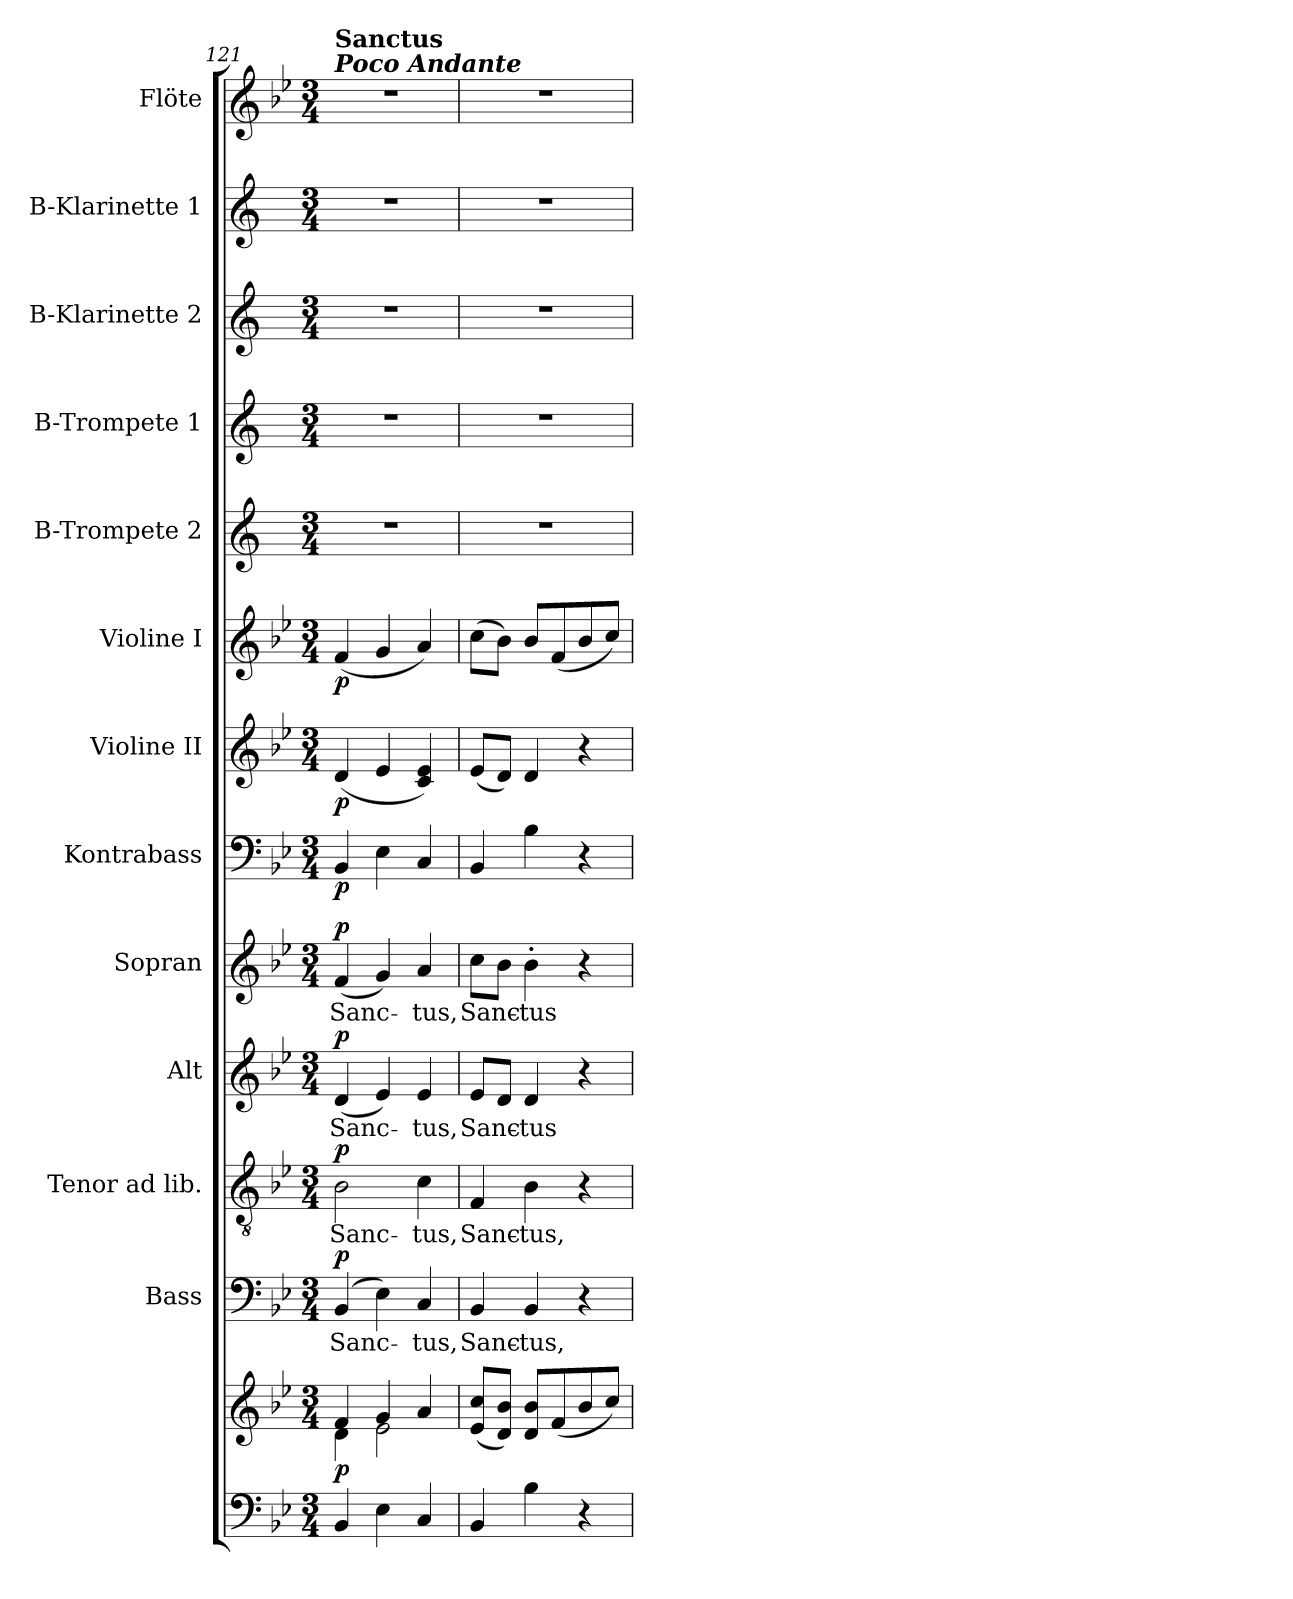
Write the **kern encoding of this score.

**kern	**kern	**dynam	**kern	**text	**dynam	**kern	**text	**dynam	**kern	**text	**dynam	**kern	**text	**dynam	**kern	**dynam	**kern	**dynam	**kern	**dynam	**kern	**kern	**kern	**kern	**kern
*part13	*part13	*part13	*part12	*part12	*part12	*part11	*part11	*part11	*part10	*part10	*part10	*part9	*part9	*part9	*part8	*part8	*part7	*part7	*part6	*part6	*part5	*part4	*part3	*part2	*part1
*staff14	*staff13	*staff13/14	*staff12	*staff12	*staff12	*staff11	*staff11	*staff11	*staff10	*staff10	*staff10	*staff9	*staff9	*staff9	*staff8	*staff8	*staff7	*staff7	*staff6	*staff6	*staff5	*staff4	*staff3	*staff2	*staff1
*	*	*	*I"Bass	*	*	*I"Tenor ad lib.	*	*	*I"Alt	*	*	*I"Sopran	*	*	*I"Kontrabass	*	*I"Violine II	*	*I"Violine I	*	*I"B-Trompete 2	*I"B-Trompete 1	*I"B-Klarinette 2	*I"B-Klarinette 1	*I"Flöte
*	*	*	*I'B.	*	*	*I'T.	*	*	*I'A.	*	*	*I'S.	*	*	*I'Kb.	*	*I'Vl. II	*	*I'Vl. I	*	*I'B Trp. 2	*I'B Trp. 1	*I'B Kl. 2	*I'B Kl. 1	*I'Fl.
!!LO:PB:g=z
*clefF4	*clefG2	*	*clefF4	*	*	*clefGv2	*	*	*clefG2	*	*	*clefG2	*	*	*clefF4	*	*clefG2	*	*clefG2	*	*clefG2	*clefG2	*clefG2	*clefG2	*clefG2
*	*	*	*	*	*	*	*	*	*	*	*	*	*	*	*ITrd7c12	*	*	*	*	*	*ITrd1c2	*ITrd1c2	*ITrd1c2	*ITrd1c2	*
*k[b-e-]	*k[b-e-]	*	*k[b-e-]	*	*	*k[b-e-]	*	*	*k[b-e-]	*	*	*k[b-e-]	*	*	*k[b-e-]	*	*k[b-e-]	*	*k[b-e-]	*	*k[b-e-]	*k[b-e-]	*k[b-e-]	*k[b-e-]	*k[b-e-]
*B-:	*B-:	*	*B-:	*	*	*B-:	*	*	*B-:	*	*	*B-:	*	*	*B-:	*	*B-:	*	*B-:	*	*B-:	*B-:	*B-:	*B-:	*B-:
*M3/4	*M3/4	*	*M3/4	*	*	*M3/4	*	*	*M3/4	*	*	*M3/4	*	*	*M3/4	*	*M3/4	*	*M3/4	*	*M3/4	*M3/4	*M3/4	*M3/4	*M3/4
=121	=121	=121	=121	=121	=121	=121	=121	=121	=121	=121	=121	=121	=121	=121	=121	=121	=121	=121	=121	=121	=121	=121	=121	=121	=121
*	*^	*	*	*	*	*	*	*	*	*	*	*	*	*	*	*	*	*	*	*	*	*	*	*	*
!	!	!	!	!	!	!	!	!	!	!	!	!	!	!	!	!	!	!	!	!	!	!	!	!	!	!LO:TX:a:Bi:t=Poco Andante
!	!	!	!	!	!	!	!	!	!	!	!	!	!	!	!	!	!	!	!	!	!	!	!	!	!	!LO:TX:a:B:t=Sanctus
!	!	!	!LO:DY:b	!	!LO:LY:b	!LO:DY:a	!	!LO:LY:b	!LO:DY:a	!	!LO:LY:b	!LO:DY:a	!	!LO:LY:b	!LO:DY:a	!	!LO:DY:b	!	!LO:DY:b	!	!LO:DY:b	!	!	!	!	!
4BB-/	4f/	4d\	p	(4BB-/	Sanc-	p	2B-\	Sanc-	p	(<4d/	Sanc-	p	(<4f/	Sanc-	p	4BBB-/	p	(<4d/	p	(<4f/	p	2.r	2.r	2.r	2.r	2.r
4E-\	4g/	2e-\	.	4E-\)	.	.	.	.	.	4e-/)	.	.	4g/)	.	.	4EE-\	.	4e-/	.	4g/	.	.	.	.	.	.
!	!	!	!	!	!LO:LY:b	!	!	!LO:LY:b	!	!	!LO:LY:b	!	!	!LO:LY:b	!	!	!	!	!	!	!	!	!	!	!	!
4C/	4a/	.	.	4C/	-tus,	.	4c\	-tus,	.	4e-/	-tus,	.	4a/	-tus,	.	4CC/	.	4c/ 4e-/)	.	4a/)	.	.	.	.	.	.
*	*v	*v	*	*	*	*	*	*	*	*	*	*	*	*	*	*	*	*	*	*	*	*	*	*	*	*
=122	=122	=122	=122	=122	=122	=122	=122	=122	=122	=122	=122	=122	=122	=122	=122	=122	=122	=122	=122	=122	=122	=122	=122	=122	=122
!	!	!	!	!LO:LY:b	!	!	!LO:LY:b	!	!	!LO:LY:b	!	!	!LO:LY:b	!	!	!	!	!	!	!	!	!	!	!	!
4BB-/	(<8e-/ 8cc/L	.	4BB-/	Sanc-	.	4F/	Sanc-	.	8e-/L	Sanc-	.	8cc\L	Sanc-	.	4BBB-/	.	(<8e-/L	.	(>8cc\L	.	2.r	2.r	2.r	2.r	2.r
.	8d/ 8b-/J)	.	.	.	.	.	.	.	8d/J	.	.	8b-\J	.	.	.	.	8d/J)	.	8b-\J)	.	.	.	.	.	.
!	!	!	!	!LO:LY:b	!	!	!LO:LY:b	!	!	!LO:LY:b	!	!	!LO:LY:b	!	!	!	!	!	!	!	!	!	!	!	!
4B-\	8d/ 8b-/L	.	4BB-/	-tus,	.	4B-\	-tus,	.	4d/	-tus	.	4b-'>\	-tus	.	4BB-\	.	4d/	.	8b-/L	.	.	.	.	.	.
.	(<8f/	.	.	.	.	.	.	.	.	.	.	.	.	.	.	.	.	.	(<8f/	.	.	.	.	.	.
4r	8b-/	.	4r	.	.	4r	.	.	4r	.	.	4r	.	.	4r	.	4r	.	8b-/	.	.	.	.	.	.
.	8cc/J)	.	.	.	.	.	.	.	.	.	.	.	.	.	.	.	.	.	8cc/J)	.	.	.	.	.	.
=	=	=	=	=	=	=	=	=	=	=	=	=	=	=	=	=	=	=	=	=	=	=	=	=	=
*-	*-	*-	*-	*-	*-	*-	*-	*-	*-	*-	*-	*-	*-	*-	*-	*-	*-	*-	*-	*-	*-	*-	*-	*-	*-
